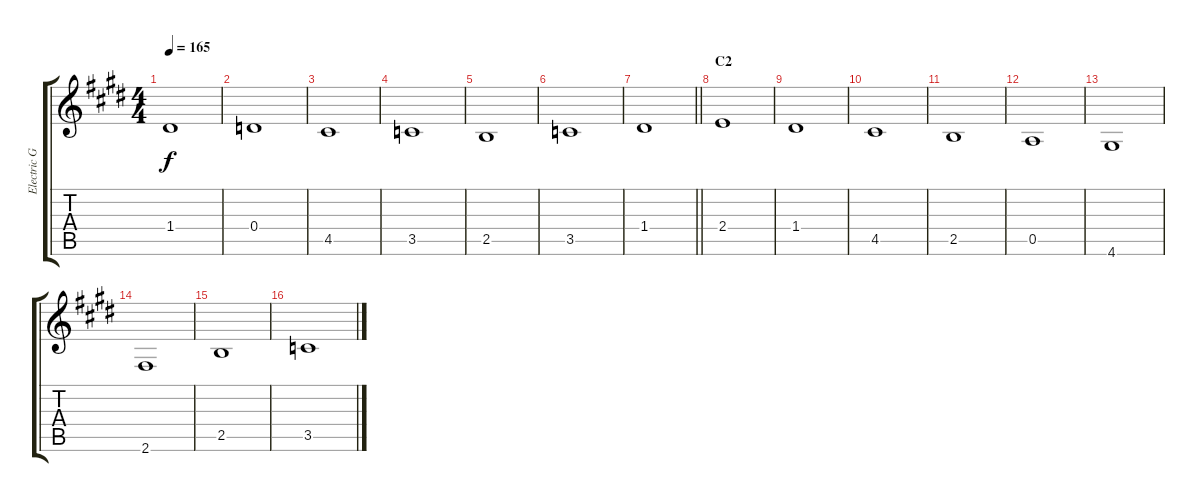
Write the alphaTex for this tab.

\track ("Electric Guitar 2" "Electric G") {instrument distortionguitar}
\staff {score tabs}
\tuning (E4 B3 G3 D3 A2 E2) {hide}
\ts (4 4)
\tempo 165
\clef g2
\ks e
1.4.1{dy f} |
0.4.1 |
4.5.1 |
3.5.1 |
2.5.1 |
3.5.1 |
\barLineRight lightlight
1.4.1 |
\section ("" "C2")
2.4.1 |
1.4.1 |
4.5.1 |
2.5.1 |
0.5.1 |
4.6.1 |
2.6.1 |
2.5.1 |
3.5.1
